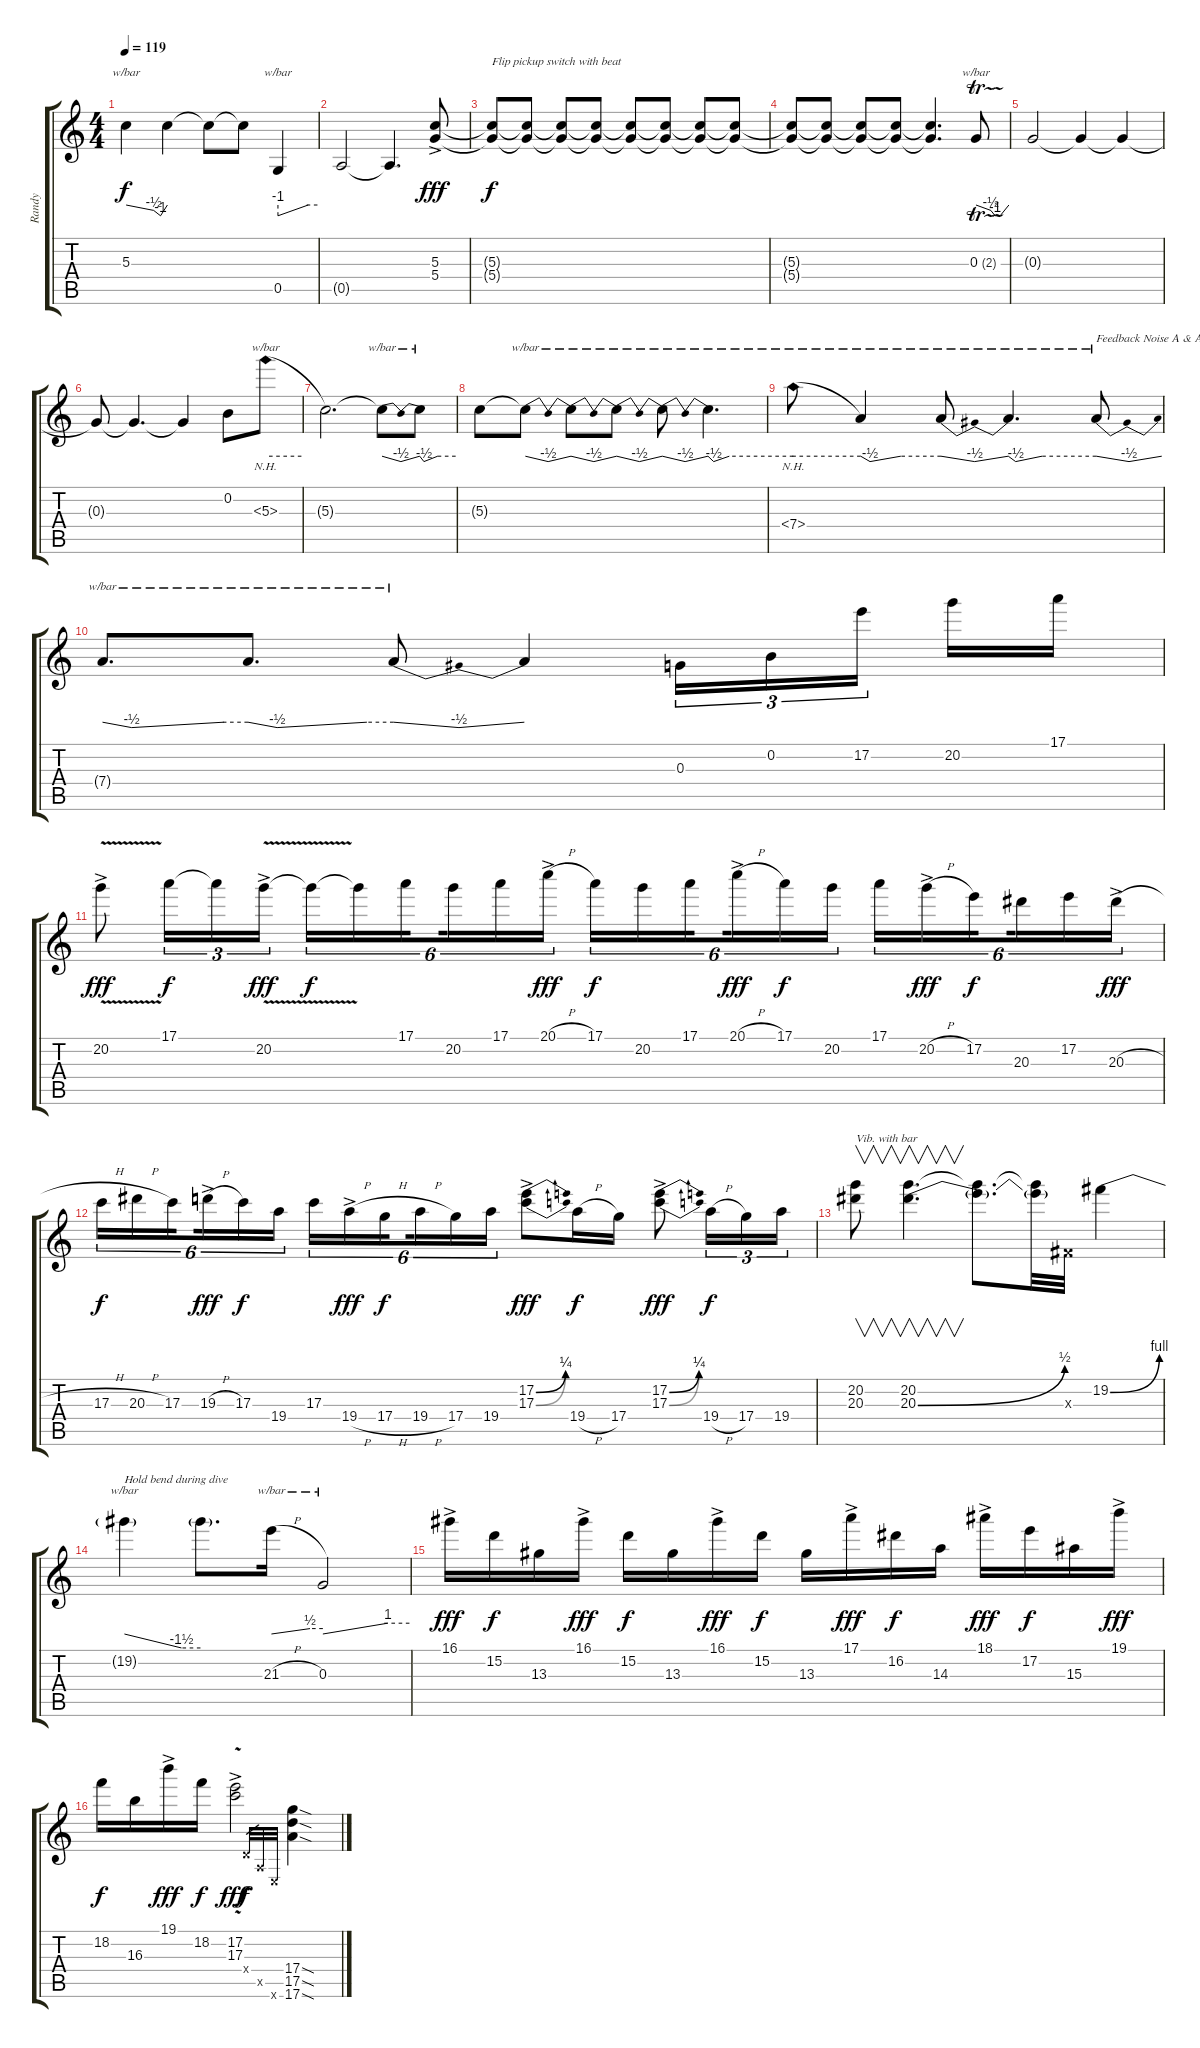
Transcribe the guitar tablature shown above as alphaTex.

\track ("Randy" "Randy") {instrument overdrivenguitar}
\staff {score tabs}
\tuning (E4 B3 G3 D3 A2 E2) {hide}
\ts (4 4)
\tempo 119
\clef g2
\ks c
5.3.4{tbe (custom default 0 0 40 -2 50 -4 60 0) dy f} 5.3{t}.4 5.3{t}.8 5.3{t}.8 0.5.4{tbe (custom default 0 -4 46 0 60 0)} |
0.5{t}.2 0.5{t}.4{d} (5.3 5.4{ac}).8{dy fff} |
(5.3{t} 5.4{t}).8{txt "Flip pickup switch with beat" dy f volume 0} (5.3{t} 5.4{t}).8{volume 16} (5.3{t} 5.4{t}).8{volume 0} (5.3{t} 5.4{t}).8{volume 16} (5.3{t} 5.4{t}).8{volume 0} (5.3{t} 5.4{t}).8{volume 16} (5.3{t} 5.4{t}).8{volume 0} (5.3{t} 5.4{t}).8{volume 16} |
(5.3{t} 5.4{t}).8{volume 0} (5.3{t} 5.4{t}).8{volume 16} (5.3{t} 5.4{t}).8{volume 0} (5.3{t} 5.4{t}).8{volume 16} (5.3{t} 5.4{t}).4{d} 0.3{tr (2 32)}.8{tbe (custom default 0 0 27 -2 35 -4 44 -4 60 0)} |
0.3{t}.2 0.3{t}.4 0.3{t}.4 |
0.3{t}.8 0.3{t}.4{d} 0.3{t}.4 0.2.8 5.3{nh}.8{tbe (hold default 0 0 60 0)} |
5.3{t}.2{d} 5.3{t}.8{tbe (dip default 0 0 15 -2 60 0)} 5.3{t}.8{tbe (custom default 0 0 7 -2 30 0 60 0)} |
5.3{t}.8 5.3{t}.8{tbe (dip default 0 0 15 -2 60 0)} 5.3{t}.8{tbe (dip default 0 0 15 -2 60 0)} 5.3{t}.8{tbe (dip default 0 0 15 -2 60 0)} 5.3{t}.8{tbe (dip default 0 0 15 -2 60 0)} 5.3{t}.4{d tbe (custom default 0 0 4 -2 15 0 60 0)} |
7.4{nh}.8{tbe (hold default 0 0 60 0)} 7.4{t}.4{tbe (custom default 0 0 7 -2 30 0 60 0)} 7.4{t}.8{tbe (dip default 0 0 15 -2 60 0)} 7.4{t}.4{d tbe (custom default 0 0 5 -2 23 0 60 0)} 7.4{t}.8{tbe (dip default 0 0 15 -2 60 0) txt "Feedback Noise A & A#"} |
7.4{t}.8{d tbe (custom default 0 0 12 -2 50 0 60 0)} 7.4{t}.8{d tbe (custom default 0 0 12 -2 49 0 60 0)} 7.4{t}.8{tbe (dip default 0 0 15 -2 60 0)} 7.4{t}.4 0.3.16{tu (3 2)} 0.2.16{tu (3 2)} 17.2.16{tu (3 2) beam splitsecondary} 20.2.16 17.1.16 |
20.2{v ac}.8{dy fff} 17.1.16{tu (3 2) dy f} 17.1{t}.16{tu (3 2)} 20.2{v ac}.16{tu (3 2) dy fff} 20.2{t}.16{tu (6 4) dy f} 20.2{t}.16{tu (6 4)} 17.1.16{tu (6 4) beam splitsecondary} 20.2.16{tu (6 4)} 17.1.16{tu (6 4)} 20.1{h ac}.16{tu (6 4) dy fff} 17.1.16{tu (6 4) dy f} 20.2.16{tu (6 4)} 17.1.16{tu (6 4) beam splitsecondary} 20.1{h ac}.16{tu (6 4) dy fff} 17.1.16{tu (6 4) dy f} 20.2.16{tu (6 4)} 17.1.16{tu (6 4)} 20.2{h ac}.16{tu (6 4) dy fff} 17.2.16{tu (6 4) dy f beam splitsecondary} 20.3.16{tu (6 4)} 17.2.16{tu (6 4)} 20.3{h ac}.16{tu (6 4) dy fff} |
17.3{h}.16{tu (6 4) dy f} 20.3{h}.16{tu (6 4)} 17.3.16{tu (6 4) beam splitsecondary} 19.3{h ac}.16{tu (6 4) dy fff} 17.3.16{tu (6 4) dy f} 19.4.16{tu (6 4)} 17.3.16{tu (6 4)} 19.4{h ac}.16{tu (6 4) dy fff} 17.4{h}.16{tu (6 4) dy f beam splitsecondary} 19.4{h}.16{tu (6 4)} 17.4.16{tu (6 4)} 19.4.16{tu (6 4)} (17.2{be (bend 0 0 60 1) ac} 17.3{be (bend 0 0 60 1)}).8{dy fff} 19.4{h}.16{dy f} 17.4.16 (17.2{be (bend 0 0 60 1) ac} 17.3{be (bend 0 0 60 1)}).8{dy fff} 19.4{h}.16{tu (3 2) dy f} 17.4.16{tu (3 2)} 19.4.16{tu (3 2)} |
(20.2 20.3).8{v txt "Vib. with bar" volume 0} (20.2 20.3{be (bend 0 0 60 2)}).4{v d} (20.2{t} 20.3{t}).8{d} (20.2{t} 20.3{t}).32 -1.3{x}.32 19.2{be (bend 0 0 60 4)}.4 |
19.2{t}.4{tbe (custom default 0 0 45 -6 60 -6) txt "Hold bend during dive"} 19.2{t}.8{d} 21.3{h}.16{tbe (custom default 0 0 45 2 60 2)} 0.3.2{tbe (custom default 0 0 45 4 60 4)} |
16.1{ac}.16{dy fff volume 16} 15.2.16{dy f} 13.3.16 16.1{ac}.16{dy fff} 15.2.16{dy f} 13.3.16 16.1{ac}.16{dy fff} 15.2.16{dy f} 13.3.16 17.1{ac}.16{dy fff} 16.2.16{dy f} 14.3.16 18.1{ac}.16{dy fff} 17.2.16{dy f} 15.3.16 19.1{ac}.16{dy fff} |
18.2.16{dy f} 16.3.16 19.1{ac}.16{dy fff} 18.2.16{dy f} (17.2{v ac} 17.3{v}).2{dy fff} 0.4{x}.32{gr dy f} 0.5{x}.32{gr} 0.6{x}.32{gr} (17.4{sod} 17.5{sod} 17.6{sod}).4
